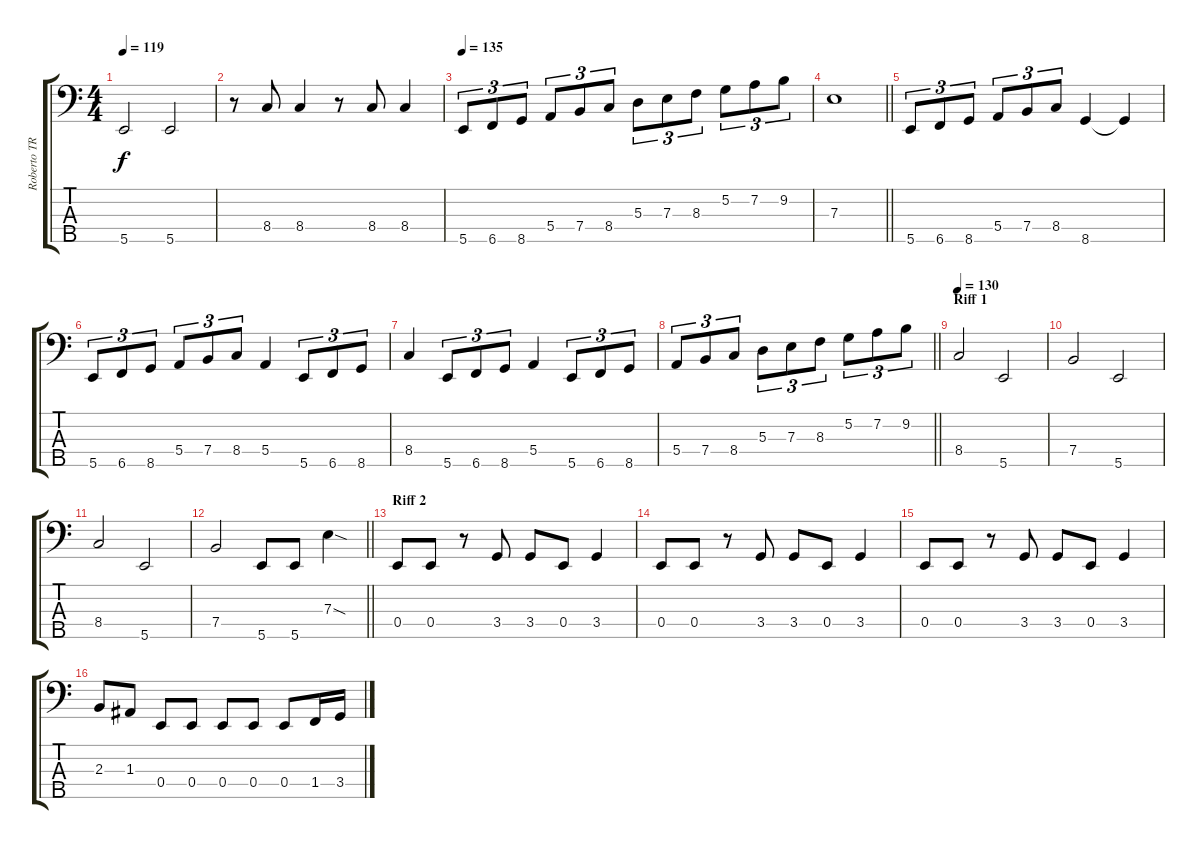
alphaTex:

\track ("Roberto TRUJILLO" "Roberto TR") {instrument electricbassfinger}
\staff {score tabs}
\tuning (G2 D2 A1 E1 B0) {hide}
\ts (4 4)
\tempo 119
\clef f4
\ks c
5.5.2{dy f} 5.5.2 |
r.8 8.4.8 8.4.4 r.8 8.4.8 8.4.4 |
\tempo 135
5.5.8{tu (3 2)} 6.5.8{tu (3 2)} 8.5.8{tu (3 2)} 5.4.8{tu (3 2)} 7.4.8{tu (3 2)} 8.4.8{tu (3 2)} 5.3.8{tu (3 2)} 7.3.8{tu (3 2)} 8.3.8{tu (3 2)} 5.2.8{tu (3 2)} 7.2.8{tu (3 2)} 9.2.8{tu (3 2)} |
\barLineRight lightlight
7.3.1 |
\section ("" "")
5.5.8{tu (3 2)} 6.5.8{tu (3 2)} 8.5.8{tu (3 2)} 5.4.8{tu (3 2)} 7.4.8{tu (3 2)} 8.4.8{tu (3 2)} 8.5.4 8.5{t}.4 |
5.5.8{tu (3 2)} 6.5.8{tu (3 2)} 8.5.8{tu (3 2)} 5.4.8{tu (3 2)} 7.4.8{tu (3 2)} 8.4.8{tu (3 2)} 5.4.4 5.5.8{tu (3 2)} 6.5.8{tu (3 2)} 8.5.8{tu (3 2)} |
8.4.4 5.5.8{tu (3 2)} 6.5.8{tu (3 2)} 8.5.8{tu (3 2)} 5.4.4 5.5.8{tu (3 2)} 6.5.8{tu (3 2)} 8.5.8{tu (3 2)} |
\barLineRight lightlight
5.4.8{tu (3 2)} 7.4.8{tu (3 2)} 8.4.8{tu (3 2)} 5.3.8{tu (3 2)} 7.3.8{tu (3 2)} 8.3.8{tu (3 2)} 5.2.8{tu (3 2)} 7.2.8{tu (3 2)} 9.2.8{tu (3 2)} |
\section ("" "Riff 1")
\tempo 130
8.4.2 5.5.2 |
7.4.2 5.5.2 |
8.4.2 5.5.2 |
\barLineRight lightlight
7.4.2 5.5.8 5.5.8 7.3{sod}.4 |
\section ("" "Riff 2")
0.4.8 0.4.8 r.8 3.4.8 3.4.8 0.4.8 3.4.4 |
0.4.8 0.4.8 r.8 3.4.8 3.4.8 0.4.8 3.4.4 |
0.4.8 0.4.8 r.8 3.4.8 3.4.8 0.4.8 3.4.4 |
2.3.8 1.3.8 0.4.8 0.4.8 0.4.8 0.4.8 0.4.8 1.4.16 3.4.16
